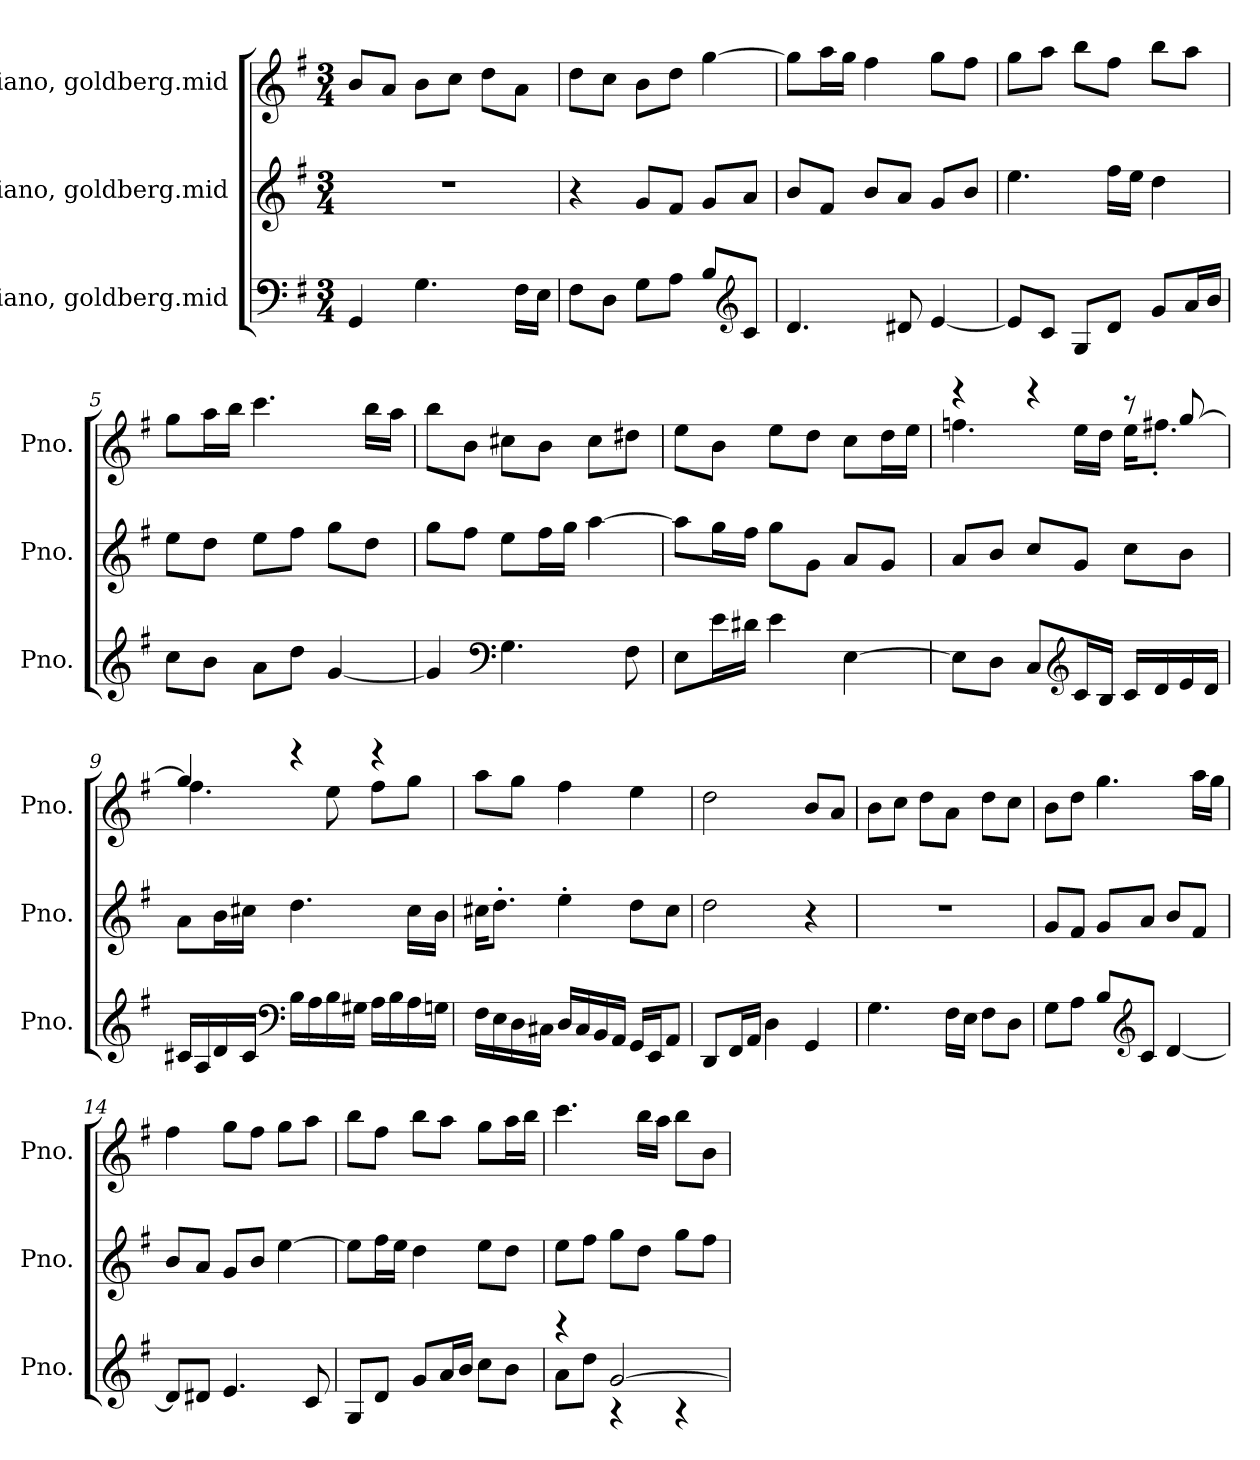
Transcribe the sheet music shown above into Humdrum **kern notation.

**kern	**kern	**kern
*part3	*part2	*part1
*staff3	*staff2	*staff1
*I"Piano, goldberg.mid	*I"Piano, goldberg.mid	*I"Piano, goldberg.mid
*I'Pno.	*I'Pno.	*I'Pno.
*clefF4	*clefG2	*clefG2
*k[f#]	*k[f#]	*k[f#]
*M3/4	*M3/4	*M3/4
*MM120	*MM120	*MM120
=1	=1	=1
4GG/	2.r	8b/L
.	.	8a/J
4.G\	.	8b\L
.	.	8cc\J
.	.	8dd\L
16F#\LL	.	8a\J
16E\JJ	.	.
=2	=2	=2
8F#\L	4r	8dd\L
8D\J	.	8cc\J
8G\L	8g/L	8b\L
8A\J	8f#/J	8dd\J
8B/L	8g/L	[4gg\
*clefG2	*	*
8c/J	8a/J	.
=3	=3	=3
4.d/	8b/L	8gg\L]
.	8f#/J	16aa\L
.	.	16gg\JJ
.	8b/L	4ff#\
8d#X/	8a/J	.
[4e/	8g/L	8gg\L
.	8b/J	8ff#\J
=4	=4	=4
8e/L]	4.ee\	8gg\L
8c/J	.	8aa\J
8G/L	.	8bb\L
8d/J	16ff#\LL	8ff#\J
.	16ee\JJ	.
8g/L	4dd\	8bb\L
16a/L	.	8aa\J
16b/JJ	.	.
!!LO:LB:g=z
=5	=5	=5
8cc\L	8ee\L	8gg\L
8b\J	8dd\J	16aa\L
.	.	16bb\JJ
8a\L	8ee\L	4.ccc\
8dd\J	8ff#\J	.
[4g/	8gg\L	.
.	8dd\J	16bb\LL
.	.	16aa\JJ
=6	=6	=6
4g/]	8gg\L	8bb\L
.	8ff#\J	8b\J
*clefF4	*	*
4.G\	8ee\L	8cc#X\L
.	16ff#\L	8b\J
.	16gg\JJ	.
.	[4aa\	8cc#\L
8F#\	.	8dd#X\J
=7	=7	=7
8E\L	8aa\L]	8ee\L
16e\L	16gg\L	8b\J
16d#X\JJ	16ff#\JJ	.
4e\	8gg\L	8ee\L
.	8g\J	8dd\J
[4E\	8a/L	8cc\L
.	8g/J	16dd\L
.	.	16ee\JJ
=8	=8	=8
*	*	*^
8E\L]	8a/L	4r	4.ffn\
8D\J	8b/J	.	.
8C/L	8cc/L	4r	.
*clefG2	*	*	*
16c/L	8g/J	.	16ee\LL
16B/JJ	.	.	16dd\JJ
16c/LL	8cc\L	8r	16ee\KL
16d/	.	.	8.ff#X'\J
16e/	8b\J	[8gg/	.
16d/JJ	.	.	.
!!LO:LB:g=z	!!
=9	=9	=9	=9
16c#X/LL	8a\L	4gg/]	4.ff#\
16A/	.	.	.
16d/	16b\L	.	.
16c#/JJ	16cc#X\JJ	.	.
*clefF4	*	*	*
16B\LL	4.dd\	4r	.
16A\	.	.	.
16B\	.	.	8ee\
16G#X\JJ	.	.	.
16A\LL	.	4r	8ff#\L
16B\	.	.	.
16A\	16cc#\LL	.	8gg\J
16Gn\JJ	16b\JJ	.	.
*	*	*v	*v
=10	=10	=10
16F#\LL	16cc#X\KL	8aa\L
16E\	8.dd'\J	.
16D\	.	8gg\J
16C#X\JJ	.	.
16D/LL	4ee'\	4ff#\
16C#/	.	.
16BB/	.	.
16AA/JJ	.	.
16GG/LL	8dd\L	4ee\
16EE/J	.	.
8AA/J	8cc#\J	.
=11	=11	=11
8DD/L	2dd\	2dd\
16FF#/L	.	.
16AA/JJ	.	.
4D\	.	.
4GG/	4r	8b/L
.	.	8a/J
=12	=12	=12
4.G\	2.r	8b\L
.	.	8cc\J
.	.	8dd\L
16F#\LL	.	8a\J
16E\JJ	.	.
8F#\L	.	8dd\L
8D\J	.	8cc\J
!!LO:LB:g=z
=13	=13	=13
8G\L	8g/L	8b\L
8A\J	8f#/J	8dd\J
8B/L	8g/L	4.gg\
*clefG2	*	*
8c/J	8a/J	.
[4d/	8b/L	.
.	8f#/J	16aa\LL
.	.	16gg\JJ
=14	=14	=14
8d/L]	8b/L	4ff#\
8d#X/J	8a/J	.
4.e/	8g/L	8gg\L
.	8b/J	8ff#\J
.	[4ee\	8gg\L
8c/	.	8aa\J
=15	=15	=15
8G/L	8ee\L]	8bb\L
8d/J	16ff#\L	8ff#\J
.	16ee\JJ	.
8g/L	4dd\	8bb\L
16a/L	.	8aa\J
16b/JJ	.	.
8cc\L	8ee\L	8gg\L
8b\J	8dd\J	16aa\L
.	.	16bb\JJ
=16	=16	=16
*^	*	*
4r	8a\L	8ee\L	4.ccc\
.	8dd\J	8ff#\J	.
[2g/	4r	8gg\L	.
.	.	8dd\J	16bb\LL
.	.	.	16aa\JJ
.	4r	8gg\L	8bb\L
.	.	8ff#\J	8b\J
*v	*v	*	*
=	=	=
*-	*-	*-
